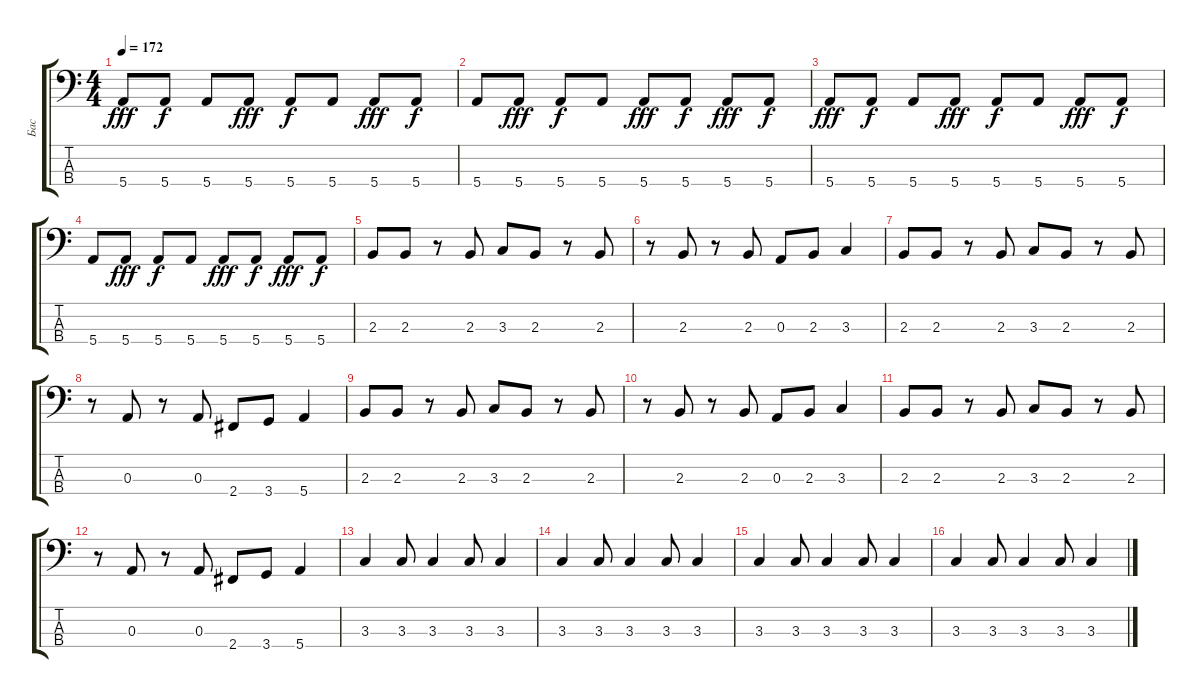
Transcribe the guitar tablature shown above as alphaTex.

\track ("Бас" "Бас") {instrument electricbassfinger}
\staff {score tabs}
\tuning (G2 D2 A1 E1) {hide}
\ts (4 4)
\tempo 172
\clef f4
\ks c
5.4.8{dy fff volume 8 instrument electricbasspick} 5.4.8{dy f} 5.4.8 5.4.8{dy fff} 5.4.8{dy f} 5.4.8 5.4.8{dy fff} 5.4.8{dy f} |
5.4.8 5.4.8{dy fff} 5.4.8{dy f} 5.4.8 5.4.8{dy fff} 5.4.8{dy f} 5.4.8{dy fff} 5.4.8{dy f} |
5.4.8{dy fff} 5.4.8{dy f} 5.4.8 5.4.8{dy fff} 5.4.8{dy f} 5.4.8 5.4.8{dy fff} 5.4.8{dy f} |
5.4.8 5.4.8{dy fff} 5.4.8{dy f} 5.4.8 5.4.8{dy fff} 5.4.8{dy f} 5.4.8{dy fff} 5.4.8{dy f} |
2.3.8{volume 11 instrument electricbassfinger} 2.3.8 r.8 2.3.8 3.3.8 2.3.8 r.8 2.3.8 |
r.8 2.3.8 r.8 2.3.8 0.3.8 2.3.8 3.3.4 |
2.3.8 2.3.8 r.8 2.3.8 3.3.8 2.3.8 r.8 2.3.8 |
r.8 0.3.8 r.8 0.3.8 2.4.8 3.4.8 5.4.4 |
2.3.8 2.3.8 r.8 2.3.8 3.3.8 2.3.8 r.8 2.3.8 |
r.8 2.3.8 r.8 2.3.8 0.3.8 2.3.8 3.3.4 |
2.3.8 2.3.8 r.8 2.3.8 3.3.8 2.3.8 r.8 2.3.8 |
r.8 0.3.8 r.8 0.3.8 2.4.8 3.4.8 5.4.4 |
\section ("" "")
3.3.4{volume 10} 3.3.8 3.3.4 3.3.8 3.3.4 |
3.3.4 3.3.8 3.3.4 3.3.8 3.3.4 |
3.3.4 3.3.8 3.3.4 3.3.8 3.3.4 |
3.3.4 3.3.8 3.3.4 3.3.8 3.3.4
